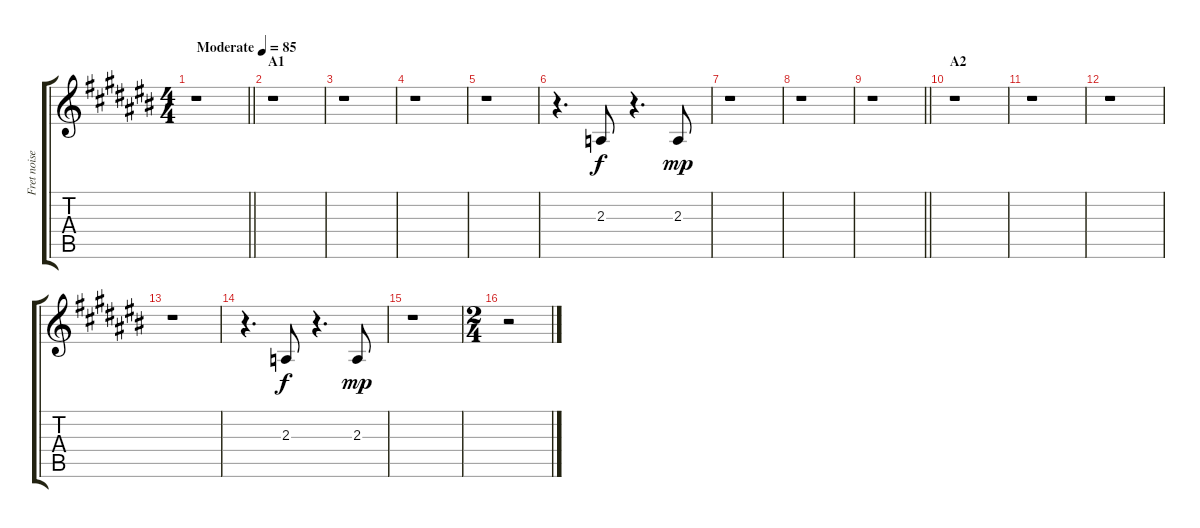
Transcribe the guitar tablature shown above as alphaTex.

\track ("Fret noise" "Fret noise") {instrument guitarfretnoise}
\staff {score tabs}
\tuning (E4 B3 G3 D3 A2 E2) {hide}
\ts (4 4)
\tempo (85 "Moderate")
\clef g2
\barLineRight lightlight
\ks c#
r.1{dy f instrument guitarfretnoise} |
\section ("" "A1")
r.1 |
r.1 |
r.1 |
r.1 |
r.4{d} 2.3.8 r.4{d} 2.3.8{dy mp} |
r.1 |
r.1 |
\barLineRight lightlight
r.1 |
\section ("" "A2")
r.1 |
r.1 |
r.1 |
r.1 |
r.4{d} 2.3.8{dy f} r.4{d} 2.3.8{dy mp} |
r.1 |
\ts (2 4)
r.2
